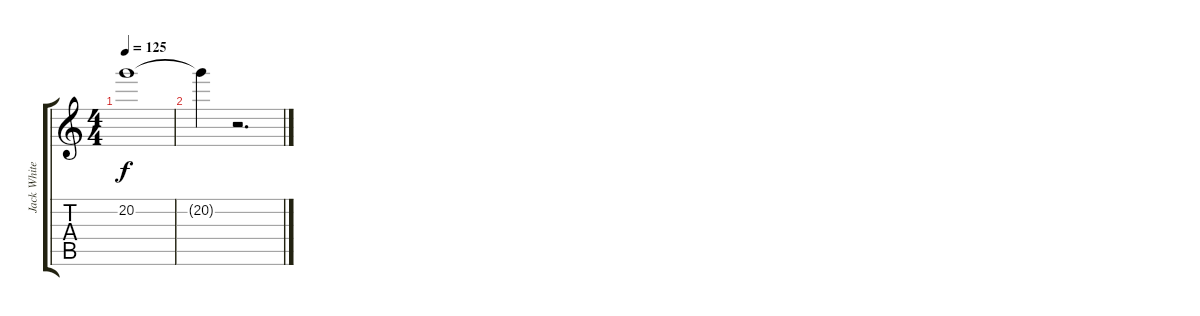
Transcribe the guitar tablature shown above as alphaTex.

\track ("Jack White" "Jack White") {instrument distortionguitar}
\staff {score tabs}
\tuning (E4 B3 G3 D3 A2 E2) {hide}
\ts (4 4)
\tempo 125
\clef g2
\ks c
20.2{t}.1{dy f} |
20.2{t}.4 r.2{d}
